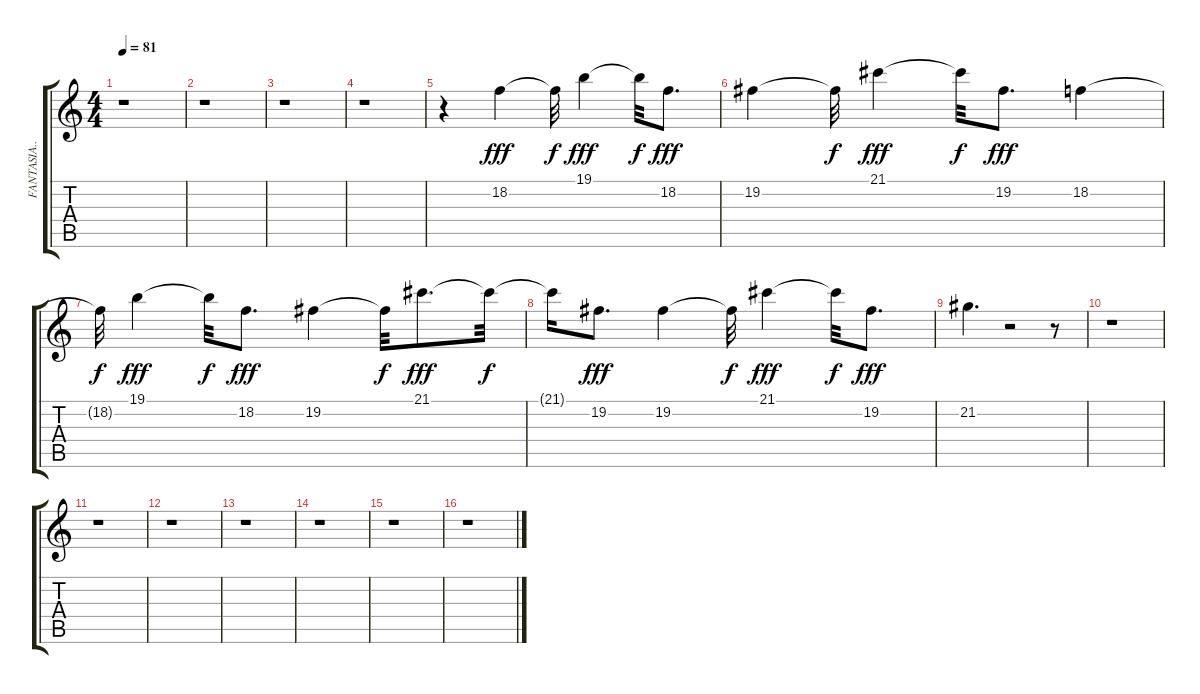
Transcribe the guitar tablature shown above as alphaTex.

\track ("FANTASIA...." "FANTASIA..") {instrument pad1newage}
\staff {score tabs}
\tuning (E4 B3 G3 D3 A2 E2) {hide}
\ts (4 4)
\tempo 81
\clef g2
\ks c
r.1{dy fff} |
r.1 |
r.1 |
r.1 |
r.4 18.2.4 18.2{t}.32{dy f} 19.1.4{dy fff} 19.1{t}.32{dy f} 18.2.8{d dy fff} |
19.2.4 19.2{t}.32{dy f} 21.1.4{dy fff} 21.1{t}.32{dy f} 19.2.8{d dy fff} 18.2.4 |
18.2{t}.32{dy f} 19.1.4{dy fff} 19.1{t}.32{dy f} 18.2.8{d dy fff} 19.2.4 19.2{t}.32{dy f} 21.1.8{d dy fff} 21.1{t}.32{dy f} |
21.1{t}.16 19.2.8{d dy fff} 19.2.4 19.2{t}.32{dy f} 21.1.4{dy fff} 21.1{t}.32{dy f} 19.2.8{d dy fff} |
21.2.4{d} r.2 r.8 |
r.1 |
r.1 |
r.1 |
r.1 |
r.1 |
r.1 |
r.1
